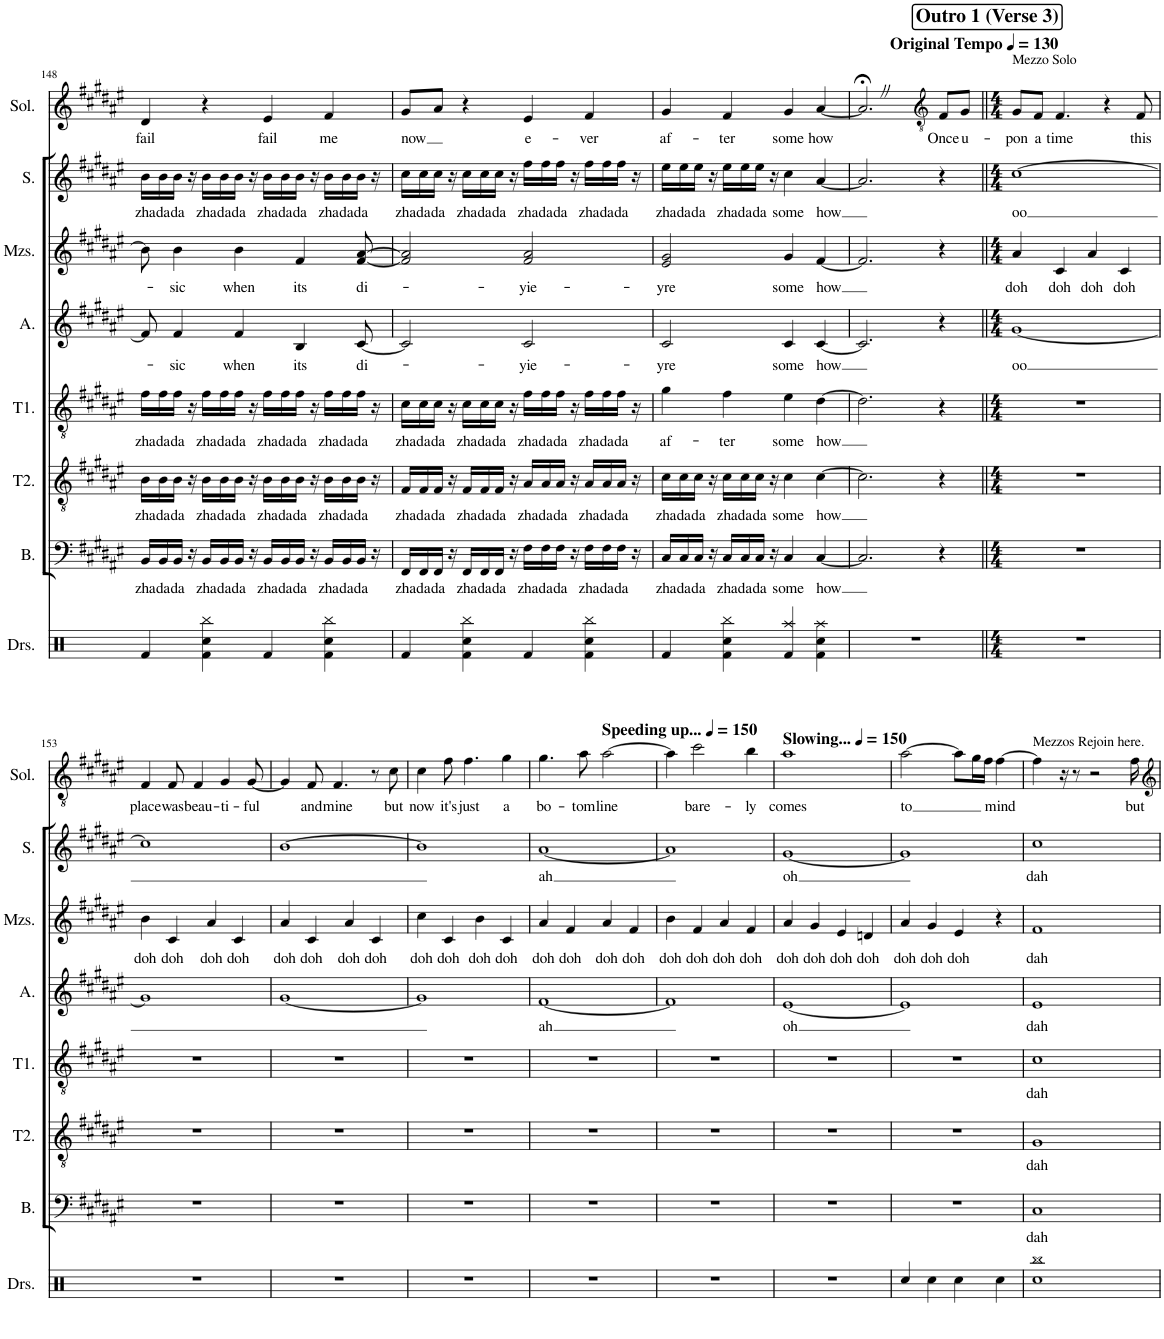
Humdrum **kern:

**kern	**text	**kern	**text	**kern	**text	**kern	**text	**kern	**text	**kern	**text	**kern	**text
*part7	*part7	*part6	*part6	*part5	*part5	*part4	*part4	*part3	*part3	*part2	*part2	*part1	*part1
*staff7	*staff7	*staff6	*staff6	*staff5	*staff5	*staff4	*staff4	*staff3	*staff3	*staff2	*staff2	*staff1	*staff1
*I"Bass	*	*I"Tenor 2	*	*I"Tenor 1	*	*I"Alto	*	*I"Mezzo	*	*I"Soprano	*	*I"Solo	*
*I'B.	*	*I'T2.	*	*I'T1.	*	*I'A.	*	*	*	*I'S.	*	*I'Sol.	*
!!LO:PB:g=z
*clefF4	*	*clefGv2	*	*clefGv2	*	*clefG2	*	*clefG2	*	*clefG2	*	*clefG2	*
*k[f#c#g#d#a#e#]	*	*k[f#c#g#d#a#e#]	*	*k[f#c#g#d#a#e#]	*	*k[f#c#g#d#a#e#]	*	*k[f#c#g#d#a#e#]	*	*k[f#c#g#d#a#e#]	*	*k[f#c#g#d#a#e#]	*
*M4/4	*	*M4/4	*	*M4/4	*	*M4/4	*	*M4/4	*	*M4/4	*	*M4/4	*
=148	=148	=148	=148	=148	=148	=148	=148	=148	=148	=148	=148	=148	=148
!	!LO:LY:b	!	!LO:LY:b	!	!LO:LY:b	!	!	!	!	!	!LO:LY:b	!	!LO:LY:b
16BB/LL	zha	16B\LL	zha	16f#\LL	zha	8f#/]	.	8b\]	.	16b\LL	zha	4d#/	fail
!	!LO:LY:b	!	!LO:LY:b	!	!LO:LY:b	!	!	!	!	!	!LO:LY:b	!	!
16BB/	da	16B\	da	16f#\	da	.	.	.	.	16b\	da	.	.
!	!LO:LY:b	!	!LO:LY:b	!	!LO:LY:b	!	!LO:LY:b	!	!LO:LY:b	!	!LO:LY:b	!	!
16BB/JJ	da	16B\JJ	da	16f#\JJ	da	4f#/	-sic	4b\	-sic	16b\JJ	da	.	.
16r	.	16r	.	16r	.	.	.	.	.	16r	.	.	.
!	!LO:LY:b	!	!LO:LY:b	!	!LO:LY:b	!	!	!	!	!	!LO:LY:b	!	!
16BB/LL	zha	16B\LL	zha	16f#\LL	zha	.	.	.	.	16b\LL	zha	4r	.
!	!LO:LY:b	!	!LO:LY:b	!	!LO:LY:b	!	!	!	!	!	!LO:LY:b	!	!
16BB/	da	16B\	da	16f#\	da	.	.	.	.	16b\	da	.	.
!	!LO:LY:b	!	!LO:LY:b	!	!LO:LY:b	!	!LO:LY:b	!	!LO:LY:b	!	!LO:LY:b	!	!
16BB/JJ	da	16B\JJ	da	16f#\JJ	da	4f#/	when	4b\	when	16b\JJ	da	.	.
16r	.	16r	.	16r	.	.	.	.	.	16r	.	.	.
!	!LO:LY:b	!	!LO:LY:b	!	!LO:LY:b	!	!	!	!	!	!LO:LY:b	!	!LO:LY:b
16BB/LL	zha	16B\LL	zha	16f#\LL	zha	.	.	.	.	16b\LL	zha	4e#/	fail
!	!LO:LY:b	!	!LO:LY:b	!	!LO:LY:b	!	!	!	!	!	!LO:LY:b	!	!
16BB/	da	16B\	da	16f#\	da	.	.	.	.	16b\	da	.	.
!	!LO:LY:b	!	!LO:LY:b	!	!LO:LY:b	!	!LO:LY:b	!	!LO:LY:b	!	!LO:LY:b	!	!
16BB/JJ	da	16B\JJ	da	16f#\JJ	da	4B/	its	4f#/	its	16b\JJ	da	.	.
16r	.	16r	.	16r	.	.	.	.	.	16r	.	.	.
!	!LO:LY:b	!	!LO:LY:b	!	!LO:LY:b	!	!	!	!	!	!LO:LY:b	!	!LO:LY:b
16BB/LL	zha	16B\LL	zha	16f#\LL	zha	.	.	.	.	16b\LL	zha	4f#/	me
!	!LO:LY:b	!	!LO:LY:b	!	!LO:LY:b	!	!	!	!	!	!LO:LY:b	!	!
16BB/	da	16B\	da	16f#\	da	.	.	.	.	16b\	da	.	.
!	!LO:LY:b	!	!LO:LY:b	!	!LO:LY:b	!	!LO:LY:b	!	!LO:LY:b	!	!LO:LY:b	!	!
16BB/JJ	da	16B\JJ	da	16f#\JJ	da	[8c#/	di-	[8f#/ [8a#/	di-	16b\JJ	da	.	.
16r	.	16r	.	16r	.	.	.	.	.	16r	.	.	.
=149	=149	=149	=149	=149	=149	=149	=149	=149	=149	=149	=149	=149	=149
!	!LO:LY:b	!	!LO:LY:b	!	!LO:LY:b	!	!	!	!	!	!LO:LY:b	!	!LO:LY:b
16FF#/LL	zha	16F#/LL	zha	16c#\LL	zha	2c#/]	.	2f#/] 2a#/]	.	16cc#\LL	zha	8g#/L	now
!	!LO:LY:b	!	!LO:LY:b	!	!LO:LY:b	!	!	!	!	!	!LO:LY:b	!	!
16FF#/	da	16F#/	da	16c#\	da	.	.	.	.	16cc#\	da	.	.
!	!LO:LY:b	!	!LO:LY:b	!	!LO:LY:b	!	!	!	!	!	!LO:LY:b	!	!
16FF#/JJ	da	16F#/JJ	da	16c#\JJ	da	.	.	.	.	16cc#\JJ	da	8a#/J	.
16r	.	16r	.	16r	.	.	.	.	.	16r	.	.	.
!	!LO:LY:b	!	!LO:LY:b	!	!LO:LY:b	!	!	!	!	!	!LO:LY:b	!	!
16FF#/LL	zha	16F#/LL	zha	16c#\LL	zha	.	.	.	.	16cc#\LL	zha	4r	.
!	!LO:LY:b	!	!LO:LY:b	!	!LO:LY:b	!	!	!	!	!	!LO:LY:b	!	!
16FF#/	da	16F#/	da	16c#\	da	.	.	.	.	16cc#\	da	.	.
!	!LO:LY:b	!	!LO:LY:b	!	!LO:LY:b	!	!	!	!	!	!LO:LY:b	!	!
16FF#/JJ	da	16F#/JJ	da	16c#\JJ	da	.	.	.	.	16cc#\JJ	da	.	.
16r	.	16r	.	16r	.	.	.	.	.	16r	.	.	.
!	!LO:LY:b	!	!LO:LY:b	!	!LO:LY:b	!	!LO:LY:b	!	!LO:LY:b	!	!LO:LY:b	!	!LO:LY:b
16F#\LL	zha	16A#/LL	zha	16f#\LL	zha	2c#/	-yie-	2f#/ 2a#/	-yie-	16ff#\LL	zha	4e#/	e-
!	!LO:LY:b	!	!LO:LY:b	!	!LO:LY:b	!	!	!	!	!	!LO:LY:b	!	!
16F#\	da	16A#/	da	16f#\	da	.	.	.	.	16ff#\	da	.	.
!	!LO:LY:b	!	!LO:LY:b	!	!LO:LY:b	!	!	!	!	!	!LO:LY:b	!	!
16F#\JJ	da	16A#/JJ	da	16f#\JJ	da	.	.	.	.	16ff#\JJ	da	.	.
16r	.	16r	.	16r	.	.	.	.	.	16r	.	.	.
!	!LO:LY:b	!	!LO:LY:b	!	!LO:LY:b	!	!	!	!	!	!LO:LY:b	!	!LO:LY:b
16F#\LL	zha	16A#/LL	zha	16f#\LL	zha	.	.	.	.	16ff#\LL	zha	4f#/	-ver
!	!LO:LY:b	!	!LO:LY:b	!	!LO:LY:b	!	!	!	!	!	!LO:LY:b	!	!
16F#\	da	16A#/	da	16f#\	da	.	.	.	.	16ff#\	da	.	.
!	!LO:LY:b	!	!LO:LY:b	!	!LO:LY:b	!	!	!	!	!	!LO:LY:b	!	!
16F#\JJ	da	16A#/JJ	da	16f#\JJ	da	.	.	.	.	16ff#\JJ	da	.	.
16r	.	16r	.	16r	.	.	.	.	.	16r	.	.	.
=150	=150	=150	=150	=150	=150	=150	=150	=150	=150	=150	=150	=150	=150
!	!LO:LY:b	!	!LO:LY:b	!	!LO:LY:b	!	!LO:LY:b	!	!LO:LY:b	!	!LO:LY:b	!	!LO:LY:b
16C#/LL	zha	16c#\LL	zha	4g#\	af-	2c#/	yre	2e#/ 2g#/	-yre	16ee#\LL	zha	4g#/	af-
!	!LO:LY:b	!	!LO:LY:b	!	!	!	!	!	!	!	!LO:LY:b	!	!
16C#/	da	16c#\	da	.	.	.	.	.	.	16ee#\	da	.	.
!	!LO:LY:b	!	!LO:LY:b	!	!	!	!	!	!	!	!LO:LY:b	!	!
16C#/JJ	da	16c#\JJ	da	.	.	.	.	.	.	16ee#\JJ	da	.	.
16r	.	16r	.	.	.	.	.	.	.	16r	.	.	.
!	!LO:LY:b	!	!LO:LY:b	!	!LO:LY:b	!	!	!	!	!	!LO:LY:b	!	!LO:LY:b
16C#/LL	zha	16c#\LL	zha	4f#\	-ter	.	.	.	.	16ee#\LL	zha	4f#/	-ter
!	!LO:LY:b	!	!LO:LY:b	!	!	!	!	!	!	!	!LO:LY:b	!	!
16C#/	da	16c#\	da	.	.	.	.	.	.	16ee#\	da	.	.
!	!LO:LY:b	!	!LO:LY:b	!	!	!	!	!	!	!	!LO:LY:b	!	!
16C#/JJ	da	16c#\JJ	da	.	.	.	.	.	.	16ee#\JJ	da	.	.
16r	.	16r	.	.	.	.	.	.	.	16r	.	.	.
!	!LO:LY:b	!	!LO:LY:b	!	!LO:LY:b	!	!LO:LY:b	!	!LO:LY:b	!	!LO:LY:b	!	!LO:LY:b
4C#/	some	4c#\	some	4e#\	some	4c#/	some	4g#/	some	4cc#\	some	4g#/	some
!	!LO:LY:b	!	!LO:LY:b	!	!LO:LY:b	!	!LO:LY:b	!	!LO:LY:b	!	!LO:LY:b	!	!LO:LY:b
[4C#/	how	[4c#\	how	[4d#\	how	[4c#/	how	[4f#/	how	[4a#/	how	[4a#/	how
=151	=151	=151	=151	=151	=151	=151	=151	=151	=151	=151	=151	=151	=151
*	*	*	*	*	*	*	*	*	*	*	*	*^	*
2.C#/]	.	2.c#\]	.	2.d#\]	.	2.c#/]	.	2.f#/]	.	2.a#/]	.	2.a#;</]	4ryy	.
*	*	*	*	*	*	*	*	*	*	*	*	*MM130	*	*
!	!	!	!	!	!	!	!	!	!	!	!	!	!LO:TX:a:B:t=Original Tempo	!
.	.	.	.	.	.	.	.	.	.	.	.	.	2.ryy	.
*	*	*	*	*	*	*	*	*	*	*	*	*clefGv2	*	*
!	!	!	!	!	!	!	!	!	!	!	!	!	!	!LO:LY:b
4r	.	4r	.	4r	.	4r	.	4r	.	4r	.	8F#/L	.	Once
!	!	!	!	!	!	!	!	!	!	!	!	!	!	!LO:LY:b
.	.	.	.	.	.	.	.	.	.	.	.	8G#/J	.	u-
*	*	*	*	*	*	*	*	*	*	*	*	*v	*v	*
!!LO:REH:place=s1:a:B:cj:fs=14:t=Outro 1 (Verse 3)
=152||	=152||	=152||	=152||	=152||	=152||	=152||	=152||	=152||	=152||	=152||	=152||	=152||	=152||
*M4/4	*	*M4/4	*	*M4/4	*	*M4/4	*	*M4/4	*	*M4/4	*	*M4/4	*
*	*	*	*	*	*	*	*	*	*	*	*	*^	*
!	!	!	!	!	!	!	!	!	!	!	!	!LO:TX:a:t=Mezzo Solo	!	!
!	!	!	!	!	!	!	!LO:LY:b	!	!LO:LY:b	!	!LO:LY:b	!	!	!LO:LY:b
*	*	*	*	*	*	*	*	*	*	*	*	*v	*v	*
1r	.	1r	.	1r	.	[1g#	oo	4a#/	doh	[1cc#	oo	8G#/L	-pon
!	!	!	!	!	!	!	!	!	!	!	!	!	!LO:LY:b
.	.	.	.	.	.	.	.	.	.	.	.	8F#/J	a
!	!	!	!	!	!	!	!	!	!LO:LY:b	!	!	!	!LO:LY:b
.	.	.	.	.	.	.	.	4c#/	doh	.	.	4.F#/	time
!	!	!	!	!	!	!	!	!	!LO:LY:b	!	!	!	!
.	.	.	.	.	.	.	.	4a#/	doh	.	.	.	.
.	.	.	.	.	.	.	.	.	.	.	.	4r	.
!	!	!	!	!	!	!	!	!	!LO:LY:b	!	!	!	!
.	.	.	.	.	.	.	.	4c#/	doh	.	.	.	.
!	!	!	!	!	!	!	!	!	!	!	!	!	!LO:LY:b
.	.	.	.	.	.	.	.	.	.	.	.	8F#/	this
!!LO:LB:g=z
=153	=153	=153	=153	=153	=153	=153	=153	=153	=153	=153	=153	=153	=153
!	!	!	!	!	!	!	!	!	!LO:LY:b	!	!	!	!LO:LY:b
1r	.	1r	.	1r	.	1g#]	.	4b\	doh	1cc#]	.	4F#/	place
!	!	!	!	!	!	!	!	!	!LO:LY:b	!	!	!	!LO:LY:b
.	.	.	.	.	.	.	.	4c#/	doh	.	.	8F#/	was
!	!	!	!	!	!	!	!	!	!	!	!	!	!LO:LY:b
.	.	.	.	.	.	.	.	.	.	.	.	4F#/	beau-
!	!	!	!	!	!	!	!	!	!LO:LY:b	!	!	!	!
.	.	.	.	.	.	.	.	4a#/	doh	.	.	.	.
!	!	!	!	!	!	!	!	!	!	!	!	!	!LO:LY:b
.	.	.	.	.	.	.	.	.	.	.	.	4G#/	-ti-
!	!	!	!	!	!	!	!	!	!LO:LY:b	!	!	!	!
.	.	.	.	.	.	.	.	4c#/	doh	.	.	.	.
!	!	!	!	!	!	!	!	!	!	!	!	!	!LO:LY:b
.	.	.	.	.	.	.	.	.	.	.	.	[8G#/	-ful
=154	=154	=154	=154	=154	=154	=154	=154	=154	=154	=154	=154	=154	=154
!	!	!	!	!	!	!	!	!	!LO:LY:b	!	!	!	!
1r	.	1r	.	1r	.	[1g#	.	4a#/	doh	[1b	.	4G#/]	.
!	!	!	!	!	!	!	!	!	!LO:LY:b	!	!	!	!LO:LY:b
.	.	.	.	.	.	.	.	4c#/	doh	.	.	8F#/	and
!	!	!	!	!	!	!	!	!	!	!	!	!	!LO:LY:b
.	.	.	.	.	.	.	.	.	.	.	.	4.F#/	mine
!	!	!	!	!	!	!	!	!	!LO:LY:b	!	!	!	!
.	.	.	.	.	.	.	.	4a#/	doh	.	.	.	.
!	!	!	!	!	!	!	!	!	!LO:LY:b	!	!	!	!
.	.	.	.	.	.	.	.	4c#/	doh	.	.	8r	.
!	!	!	!	!	!	!	!	!	!	!	!	!	!LO:LY:b
.	.	.	.	.	.	.	.	.	.	.	.	8c#\	but
=155	=155	=155	=155	=155	=155	=155	=155	=155	=155	=155	=155	=155	=155
!	!	!	!	!	!	!	!	!	!LO:LY:b	!	!	!	!LO:LY:b
1r	.	1r	.	1r	.	1g#]	.	4cc#\	doh	1b]	.	4c#\	now
!	!	!	!	!	!	!	!	!	!LO:LY:b	!	!	!	!LO:LY:b
.	.	.	.	.	.	.	.	4c#/	doh	.	.	8f#\	it's
!	!	!	!	!	!	!	!	!	!	!	!	!	!LO:LY:b
.	.	.	.	.	.	.	.	.	.	.	.	4.f#\	just
!	!	!	!	!	!	!	!	!	!LO:LY:b	!	!	!	!
.	.	.	.	.	.	.	.	4b\	doh	.	.	.	.
!	!	!	!	!	!	!	!	!	!LO:LY:b	!	!	!	!LO:LY:b
.	.	.	.	.	.	.	.	4c#/	doh	.	.	4g#\	a
=156	=156	=156	=156	=156	=156	=156	=156	=156	=156	=156	=156	=156	=156
!	!	!	!	!	!	!	!LO:LY:b	!	!LO:LY:b	!	!LO:LY:b	!	!LO:LY:b
1r	.	1r	.	1r	.	[1f#	ah	4a#/	doh	[1a#	ah	4.g#\	bo-
!	!	!	!	!	!	!	!	!	!LO:LY:b	!	!	!	!
.	.	.	.	.	.	.	.	4f#/	doh	.	.	.	.
!	!	!	!	!	!	!	!	!	!	!	!	!	!LO:LY:b
.	.	.	.	.	.	.	.	.	.	.	.	8a#\	-tom
*	*	*	*	*	*	*	*	*	*	*	*	*MM150	*
!	!	!	!	!	!	!	!	!	!	!	!	!LO:TX:a:B:t=Speeding up...	!
!	!	!	!	!	!	!	!	!	!LO:LY:b	!	!	!	!LO:LY:b
.	.	.	.	.	.	.	.	4a#/	doh	.	.	[2a#\	line
!	!	!	!	!	!	!	!	!	!LO:LY:b	!	!	!	!
.	.	.	.	.	.	.	.	4f#/	doh	.	.	.	.
=157	=157	=157	=157	=157	=157	=157	=157	=157	=157	=157	=157	=157	=157
!	!	!	!	!	!	!	!	!	!LO:LY:b	!	!	!	!
1r	.	1r	.	1r	.	1f#]	.	4b\	doh	1a#]	.	4a#\]	.
!	!	!	!	!	!	!	!	!	!LO:LY:b	!	!	!	!LO:LY:b
.	.	.	.	.	.	.	.	4f#/	doh	.	.	2cc#\	bare-
!	!	!	!	!	!	!	!	!	!LO:LY:b	!	!	!	!
.	.	.	.	.	.	.	.	4a#/	doh	.	.	.	.
!	!	!	!	!	!	!	!	!	!LO:LY:b	!	!	!	!LO:LY:b
.	.	.	.	.	.	.	.	4f#/	doh	.	.	4b\	-ly
=158	=158	=158	=158	=158	=158	=158	=158	=158	=158	=158	=158	=158	=158
*	*	*	*	*	*	*	*	*	*	*	*	*MM150	*
!	!	!	!	!	!	!	!	!	!	!	!	!LO:TX:a:B:t=Slowing...	!
!	!	!	!	!	!	!	!LO:LY:b	!	!LO:LY:b	!	!LO:LY:b	!	!LO:LY:b
1r	.	1r	.	1r	.	[1e#	oh	4a#/	doh	[1g#	oh	1a#	comes
!	!	!	!	!	!	!	!	!	!LO:LY:b	!	!	!	!
.	.	.	.	.	.	.	.	4g#/	doh	.	.	.	.
!	!	!	!	!	!	!	!	!	!LO:LY:b	!	!	!	!
.	.	.	.	.	.	.	.	4e#/	doh	.	.	.	.
!	!	!	!	!	!	!	!	!	!LO:LY:b	!	!	!	!
.	.	.	.	.	.	.	.	4dn/	doh	.	.	.	.
=159	=159	=159	=159	=159	=159	=159	=159	=159	=159	=159	=159	=159	=159
!	!	!	!	!	!	!	!	!	!LO:LY:b	!	!	!	!LO:LY:b
1r	.	1r	.	1r	.	1e#]	.	4a#/	doh	1g#]	.	[2a#\	to
!	!	!	!	!	!	!	!	!	!LO:LY:b	!	!	!	!
.	.	.	.	.	.	.	.	4g#/	doh	.	.	.	.
!	!	!	!	!	!	!	!	!	!LO:LY:b	!	!	!	!
.	.	.	.	.	.	.	.	4e#/	doh	.	.	8a#\L]	.
.	.	.	.	.	.	.	.	.	.	.	.	16g#\L	.
.	.	.	.	.	.	.	.	.	.	.	.	16f#\JJ	.
!	!	!	!	!	!	!	!	!	!	!	!	!	!LO:LY:b
.	.	.	.	.	.	.	.	4r	.	.	.	[4f#\	mind
=160	=160	=160	=160	=160	=160	=160	=160	=160	=160	=160	=160	=160	=160
!	!	!	!	!	!	!	!	!	!	!	!	!LO:TX:a:t=Mezzos Rejoin here.	!
!	!LO:LY:b	!	!LO:LY:b	!	!LO:LY:b	!	!LO:LY:b	!	!LO:LY:b	!	!LO:LY:b	!	!
1C#	dah	1G#	dah	1c#	dah	1e#	dah	1f#	dah	1cc#	dah	4f#\]	.
.	.	.	.	.	.	.	.	.	.	.	.	16r	.
.	.	.	.	.	.	.	.	.	.	.	.	8r	.
.	.	.	.	.	.	.	.	.	.	.	.	2r	.
!	!	!	!	!	!	!	!	!	!	!	!	!	!LO:LY:b
.	.	.	.	.	.	.	.	.	.	.	.	16f#\	but
=	=	=	=	=	=	=	=	=	=	=	=	=	=
*-	*-	*-	*-	*-	*-	*-	*-	*-	*-	*-	*-	*-	*-
